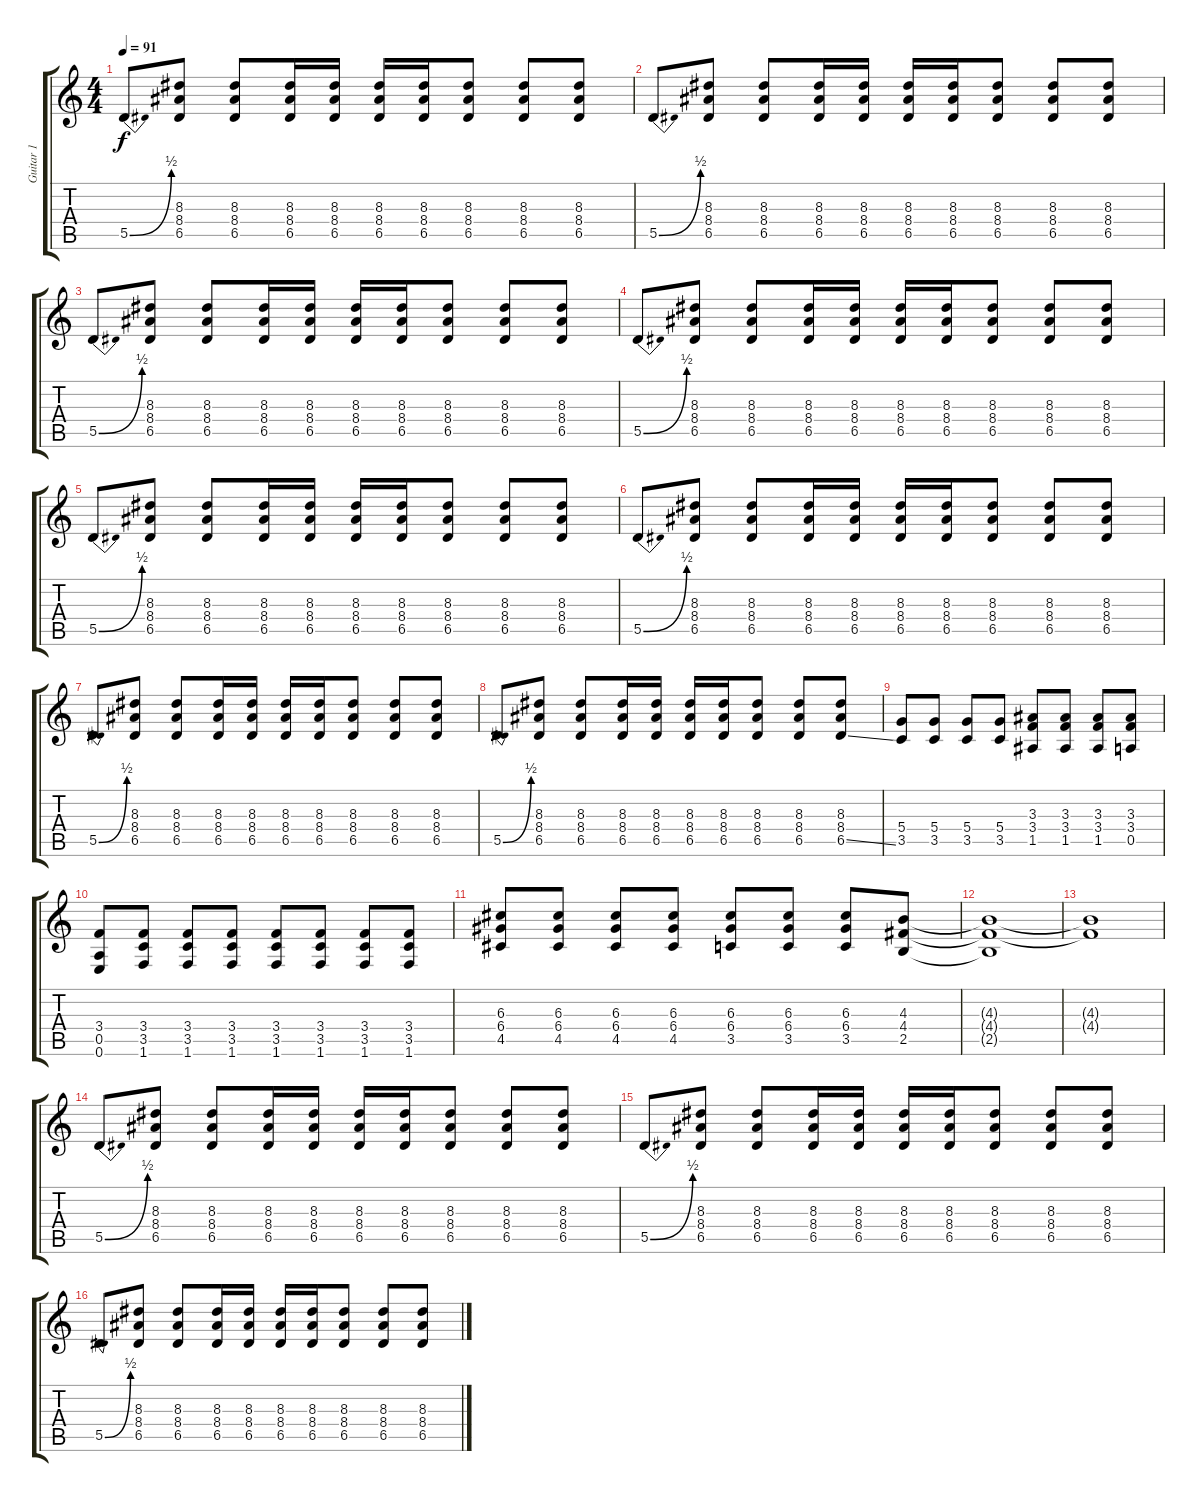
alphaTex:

\track ("Guitar 1" "Guitar 1") {instrument overdrivenguitar}
\staff {score tabs}
\tuning (E4 B3 G3 D3 A2 E2) {hide}
\ts (4 4)
\tempo 91
\clef g2
\ks c
5.5{be (bend 0 0 60 2)}.8{dy f} (8.3 8.4 6.5).8 (8.3 8.4 6.5).8 (8.3 8.4 6.5).16 (8.3 8.4 6.5).16 (8.3 8.4 6.5).16 (8.3 8.4 6.5).16 (8.3 8.4 6.5).8 (8.3 8.4 6.5).8 (8.3 8.4 6.5).8 |
5.5{be (bend 0 0 60 2)}.8 (8.3 8.4 6.5).8 (8.3 8.4 6.5).8 (8.3 8.4 6.5).16 (8.3 8.4 6.5).16 (8.3 8.4 6.5).16 (8.3 8.4 6.5).16 (8.3 8.4 6.5).8 (8.3 8.4 6.5).8 (8.3 8.4 6.5).8 |
5.5{be (bend 0 0 60 2)}.8 (8.3 8.4 6.5).8 (8.3 8.4 6.5).8 (8.3 8.4 6.5).16 (8.3 8.4 6.5).16 (8.3 8.4 6.5).16 (8.3 8.4 6.5).16 (8.3 8.4 6.5).8 (8.3 8.4 6.5).8 (8.3 8.4 6.5).8 |
5.5{be (bend 0 0 60 2)}.8 (8.3 8.4 6.5).8 (8.3 8.4 6.5).8 (8.3 8.4 6.5).16 (8.3 8.4 6.5).16 (8.3 8.4 6.5).16 (8.3 8.4 6.5).16 (8.3 8.4 6.5).8 (8.3 8.4 6.5).8 (8.3 8.4 6.5).8 |
5.5{be (bend 0 0 60 2)}.8 (8.3 8.4 6.5).8 (8.3 8.4 6.5).8 (8.3 8.4 6.5).16 (8.3 8.4 6.5).16 (8.3 8.4 6.5).16 (8.3 8.4 6.5).16 (8.3 8.4 6.5).8 (8.3 8.4 6.5).8 (8.3 8.4 6.5).8 |
5.5{be (bend 0 0 60 2)}.8 (8.3 8.4 6.5).8 (8.3 8.4 6.5).8 (8.3 8.4 6.5).16 (8.3 8.4 6.5).16 (8.3 8.4 6.5).16 (8.3 8.4 6.5).16 (8.3 8.4 6.5).8 (8.3 8.4 6.5).8 (8.3 8.4 6.5).8 |
5.5{be (bend 0 0 60 2)}.8 (8.3 8.4 6.5).8 (8.3 8.4 6.5).8 (8.3 8.4 6.5).16 (8.3 8.4 6.5).16 (8.3 8.4 6.5).16 (8.3 8.4 6.5).16 (8.3 8.4 6.5).8 (8.3 8.4 6.5).8 (8.3 8.4 6.5).8 |
5.5{be (bend 0 0 60 2)}.8 (8.3 8.4 6.5).8 (8.3 8.4 6.5).8 (8.3 8.4 6.5).16 (8.3 8.4 6.5).16 (8.3 8.4 6.5).16 (8.3 8.4 6.5).16 (8.3 8.4 6.5).8 (8.3 8.4 6.5).8 (8.3 8.4 6.5{ss}).8 |
(5.4 3.5).8 (5.4 3.5).8 (5.4 3.5).8 (5.4 3.5).8 (3.3 3.4 1.5).8 (3.3 3.4 1.5).8 (3.3 3.4 1.5).8 (3.3 3.4 0.5).8 |
(3.4 0.5 0.6).8 (3.4 3.5 1.6).8 (3.4 3.5 1.6).8 (3.4 3.5 1.6).8 (3.4 3.5 1.6).8 (3.4 3.5 1.6).8 (3.4 3.5 1.6).8 (3.4 3.5 1.6).8 |
(6.3 6.4 4.5).8 (6.3 6.4 4.5).8 (6.3 6.4 4.5).8 (6.3 6.4 4.5).8 (6.3 6.4 3.5).8 (6.3 6.4 3.5).8 (6.3 6.4 3.5).8 (4.3 4.4 2.5).8 |
(4.3{t} 4.4{t} 2.5{t}).1 |
(4.3{t} 4.4{t}).1 |
5.5{be (bend 0 0 60 2)}.8 (8.3 8.4 6.5).8 (8.3 8.4 6.5).8 (8.3 8.4 6.5).16 (8.3 8.4 6.5).16 (8.3 8.4 6.5).16 (8.3 8.4 6.5).16 (8.3 8.4 6.5).8 (8.3 8.4 6.5).8 (8.3 8.4 6.5).8 |
5.5{be (bend 0 0 60 2)}.8 (8.3 8.4 6.5).8 (8.3 8.4 6.5).8 (8.3 8.4 6.5).16 (8.3 8.4 6.5).16 (8.3 8.4 6.5).16 (8.3 8.4 6.5).16 (8.3 8.4 6.5).8 (8.3 8.4 6.5).8 (8.3 8.4 6.5).8 |
5.5{be (bend 0 0 60 2)}.8 (8.3 8.4 6.5).8 (8.3 8.4 6.5).8 (8.3 8.4 6.5).16 (8.3 8.4 6.5).16 (8.3 8.4 6.5).16 (8.3 8.4 6.5).16 (8.3 8.4 6.5).8 (8.3 8.4 6.5).8 (8.3 8.4 6.5).8
